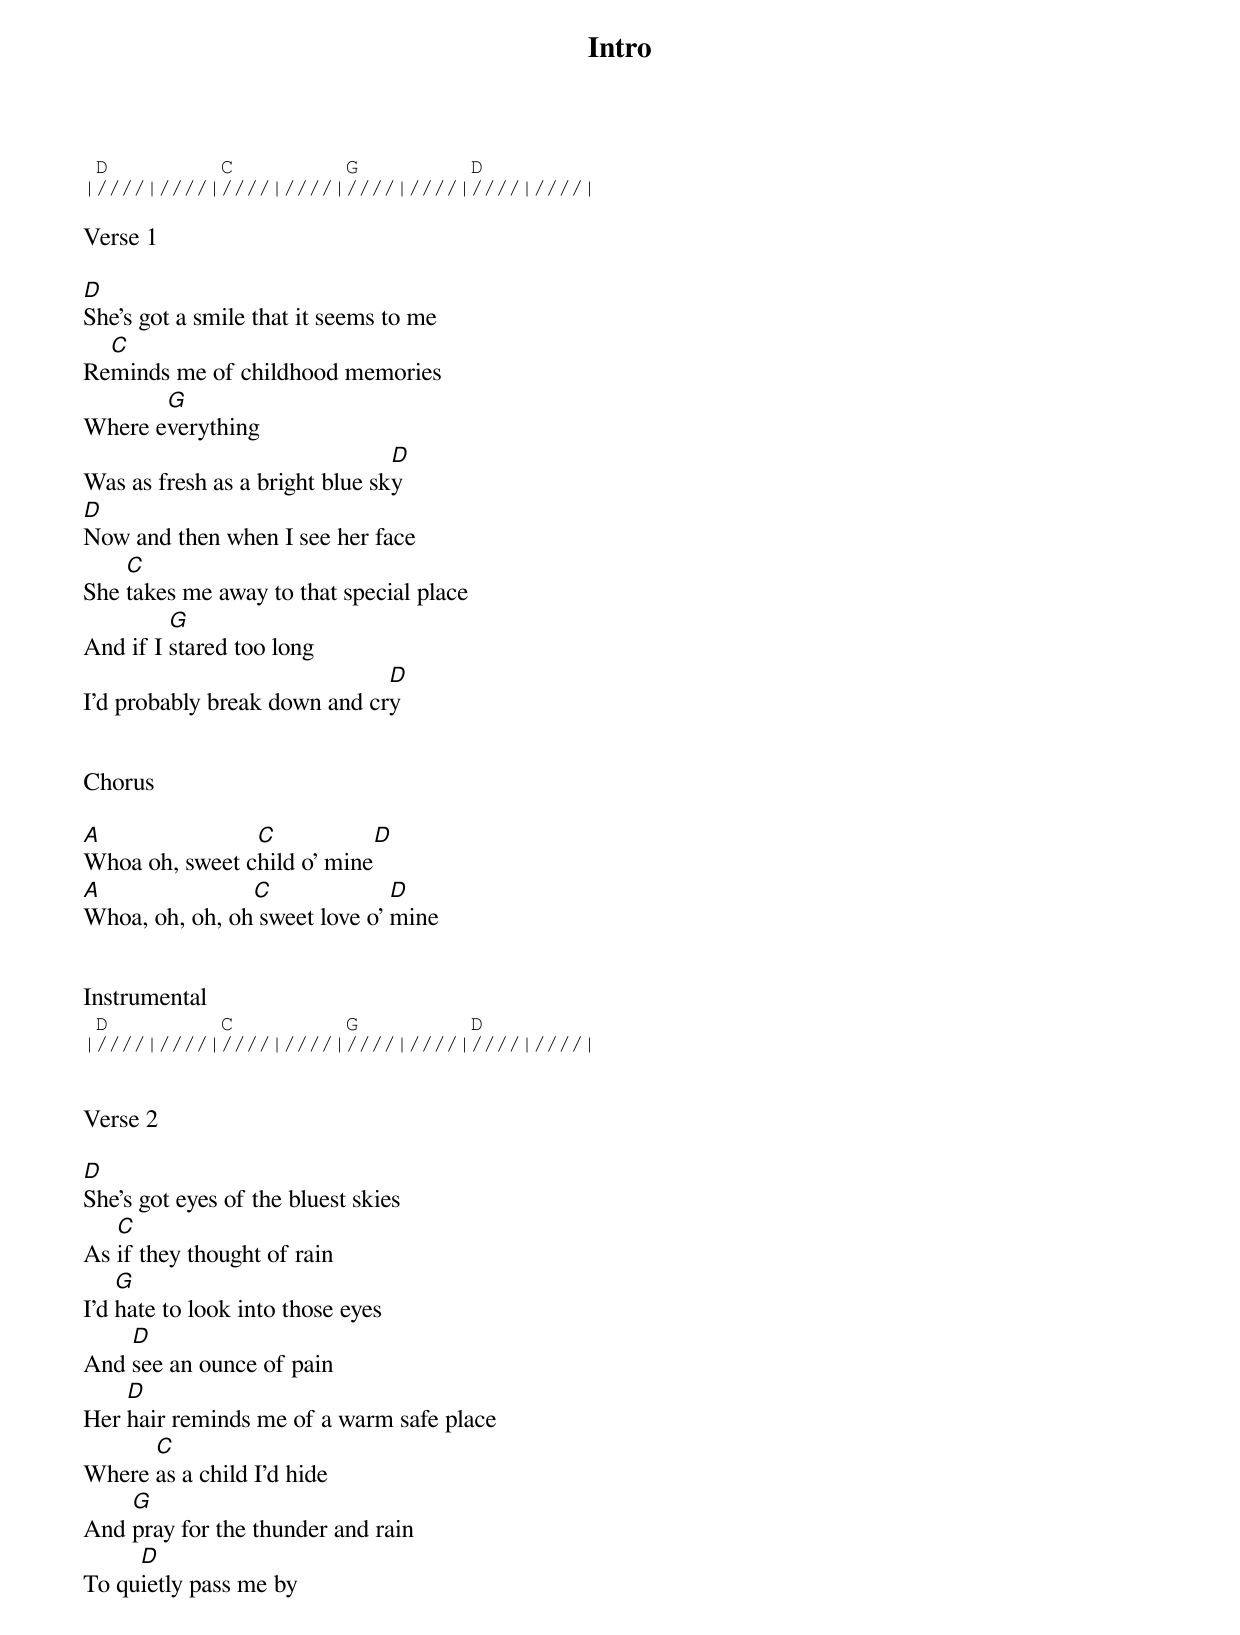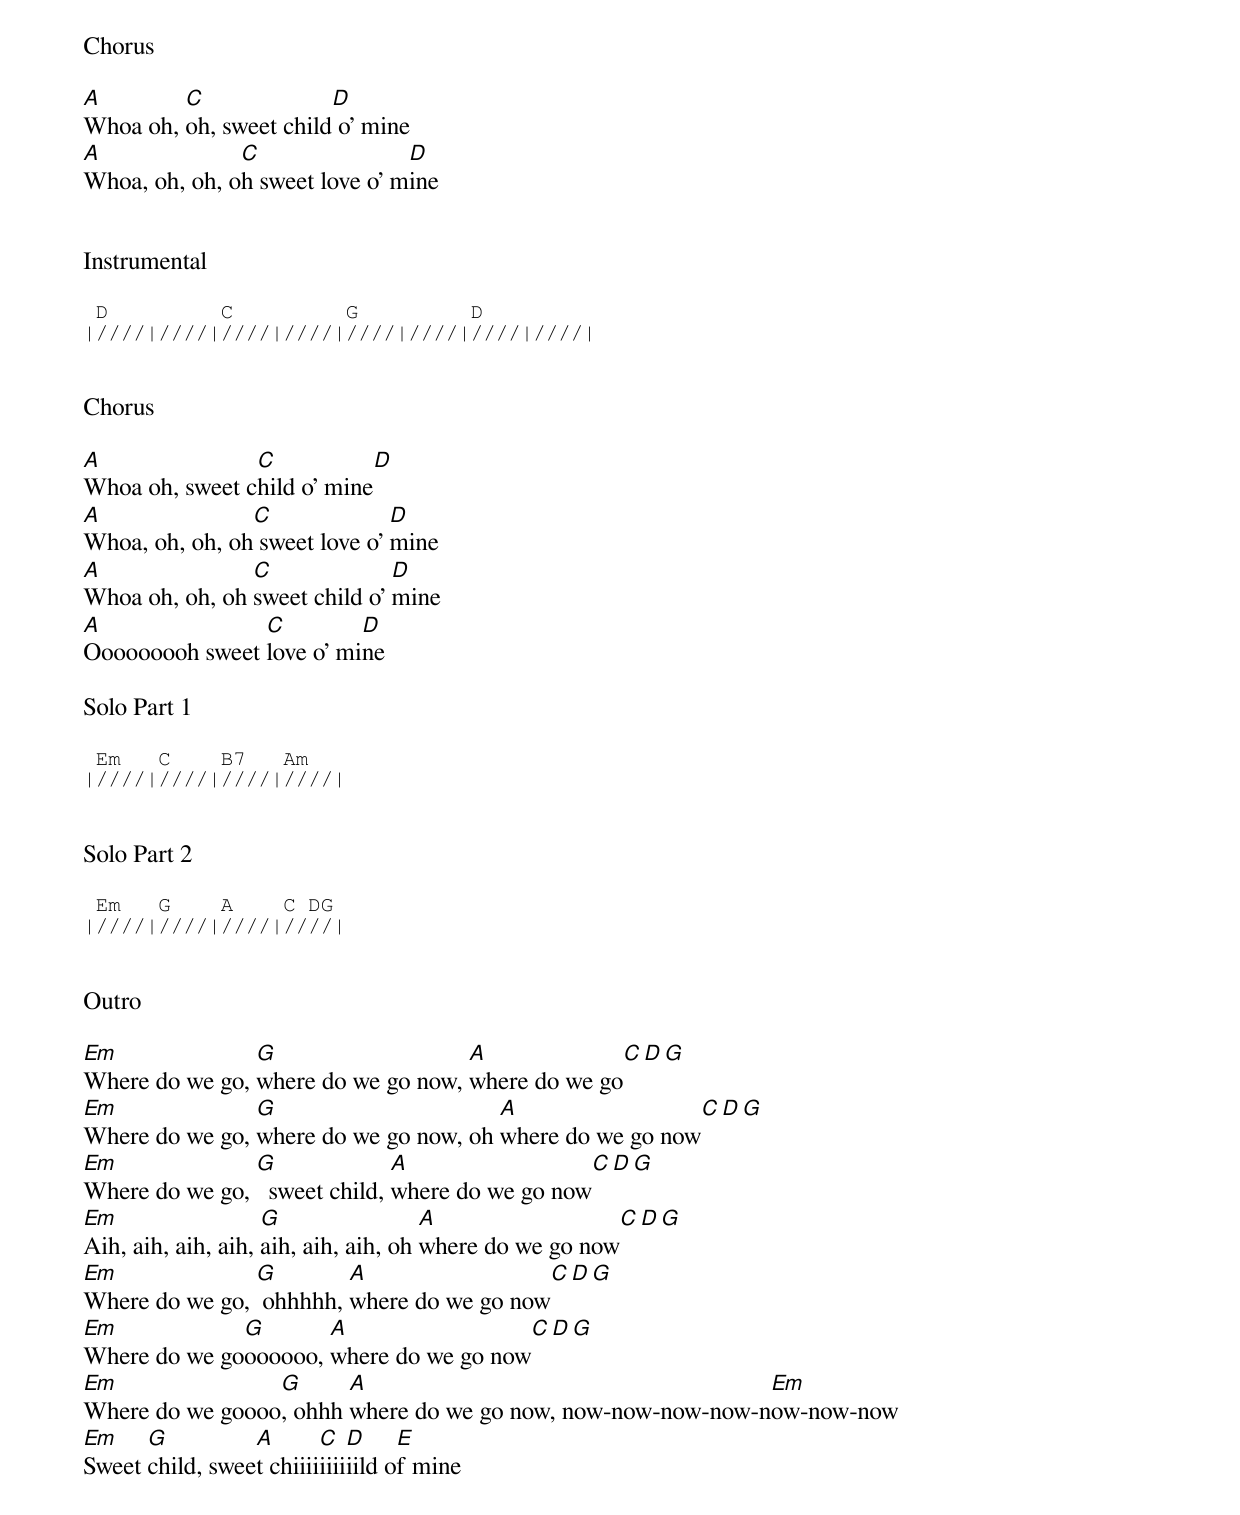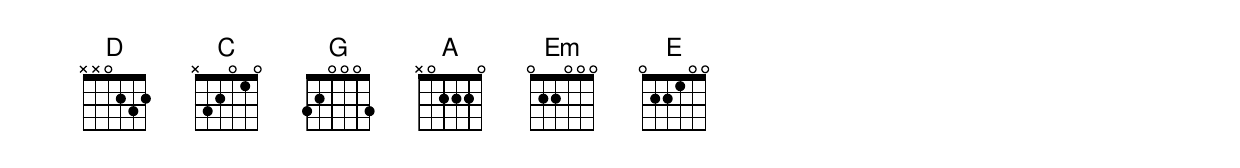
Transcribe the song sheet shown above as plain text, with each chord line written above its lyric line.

Intro

 D         C         G         D
|////|////|////|////|////|////|////|////|

Verse 1

D
She's got a smile that it seems to me
  C
Reminds me of childhood memories
       G
Where everything
                                D
Was as fresh as a bright blue sky
D
Now and then when I see her face
    C
She takes me away to that special place
         G
And if I stared too long
                              D
I'd probably break down and cry


Chorus

A               C              D
Whoa oh, sweet child o' mine
A               C              D
Whoa, oh, oh, oh sweet love o' mine


Instrumental
 D         C         G         D
|////|////|////|////|////|////|////|////|


Verse 2

D
She's got eyes of the bluest skies
   C
As if they thought of rain
    G
I'd hate to look into those eyes
    D
And see an ounce of pain
    D
Her hair reminds me of a warm safe place
      C
Where as a child I'd hide
    G
And pray for the thunder and rain
     D
To quietly pass me by


Chorus

A        C              D
Whoa oh, oh, sweet child o' mine
A              C                D
Whoa, oh, oh, oh sweet love o' mine


Instrumental

 D         C         G         D
|////|////|////|////|////|////|////|////|


Chorus

A               C              D
Whoa oh, sweet child o' mine
A               C              D
Whoa, oh, oh, oh sweet love o' mine
A               C              D
Whoa oh, oh, oh sweet child o' mine
A               C         D
Ooooooooh sweet love o' mine

Solo Part 1

 Em   C    B7   Am
|////|////|////|////|


Solo Part 2

 Em   G    A    C DG
|////|////|////|////|


Outro

Em              G                   A                C  D G
Where do we go, where do we go now, where do we go
Em              G                      A                   C  D G
Where do we go, where do we go now, oh where do we go now
Em              G              A                   C  D G
Where do we go,   sweet child, where do we go now
Em                  G                 A                   C   D G
Aih, aih, aih, aih, aih, aih, aih, oh where do we go now
Em              G        A                  C   D G
Where do we go,  ohhhhh, where do we go now
Em            G       A                  C   D G
Where do we gooooooo, where do we go now
Em               G      A                                    Em
Where do we goooo, ohhh where do we go now, now-now-now-now-now-now-now
Em    G          A       C   D     E
Sweet child, sweet chiiiiiiiiiild of mine
